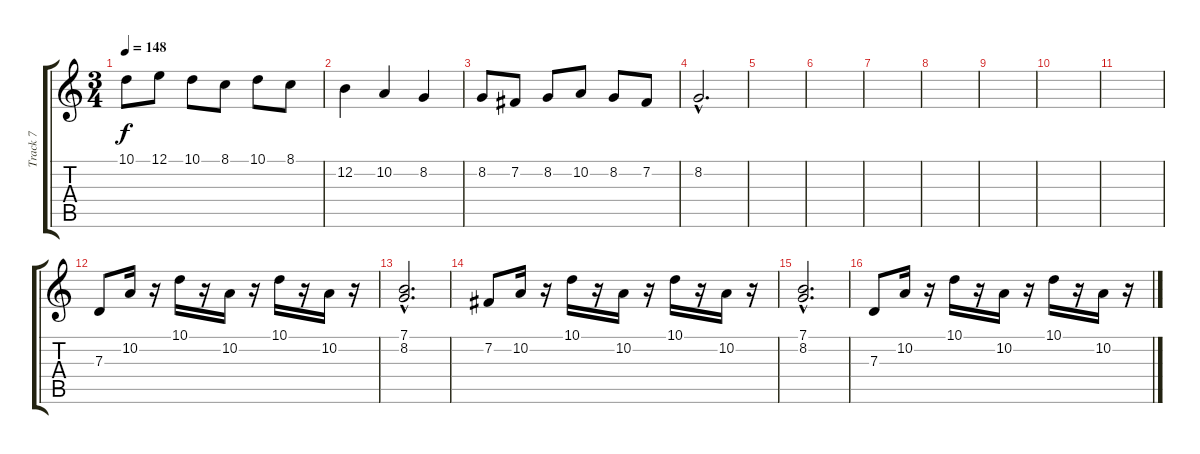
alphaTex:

\track ("Track 7" "Track 7") {instrument violin}
\staff {score tabs}
\tuning (E4 B3 G3 D3 A2 E2) {hide}
\ts (3 4)
\tempo 148
\clef g2
\ks c
10.1.8{dy f volume 13} 12.1.8 10.1.8 8.1.8 10.1.8 8.1.8 |
12.2.4 10.2.4 8.2.4 |
8.2.8 7.2.8 8.2.8 10.2.8 8.2.8 7.2.8 |
8.2{hac}.2{d} |
|
|
|
|
|
|
|
7.3.8{volume 16 balance 4} 10.2.16 r.16 10.1.16 r.16 10.2.16 r.16 10.1.16 r.16 10.2.16 r.16 |
(7.1{hac} 8.2{hac}).2{d volume 13} |
7.2.8{volume 16} 10.2.16 r.16 10.1.16 r.16 10.2.16 r.16 10.1.16 r.16 10.2.16 r.16 |
(7.1{hac} 8.2{hac}).2{d volume 13} |
7.3.8{volume 16} 10.2.16 r.16 10.1.16 r.16 10.2.16 r.16 10.1.16 r.16 10.2.16 r.16
